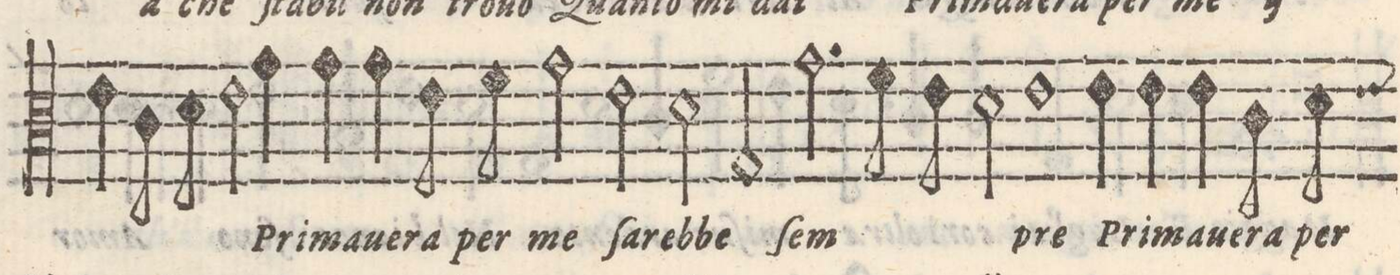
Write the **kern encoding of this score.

**kern	**text
*I"SESTO	*
*clefC3	*
*k[]	*
*met(C)	*
*M4/4	*
4e\	-ve-
8c\	-ra
8d\	per
=88-	=88-
2e\	-me
*	*Xij
4g\	-Pri-
4g\	-ma-
=89-	=89-
4g\	-ve-
8e\	-ra
8f\	per
2g\	me
=90-	=90-
2e\	ſa-
2d\	-reb-
=91-	=91-
2G/	-be
2.g\	ſem-
=92-	=92-
8f\	.
8e\	.
2d\	.
=93-	=93-
1e	-pre
=94-	=94-
4e\	Pri-
4e\	-ma-
4e\	-ve-
8c\	-ra
8d\	per
=95-	=95-
*-	*-
